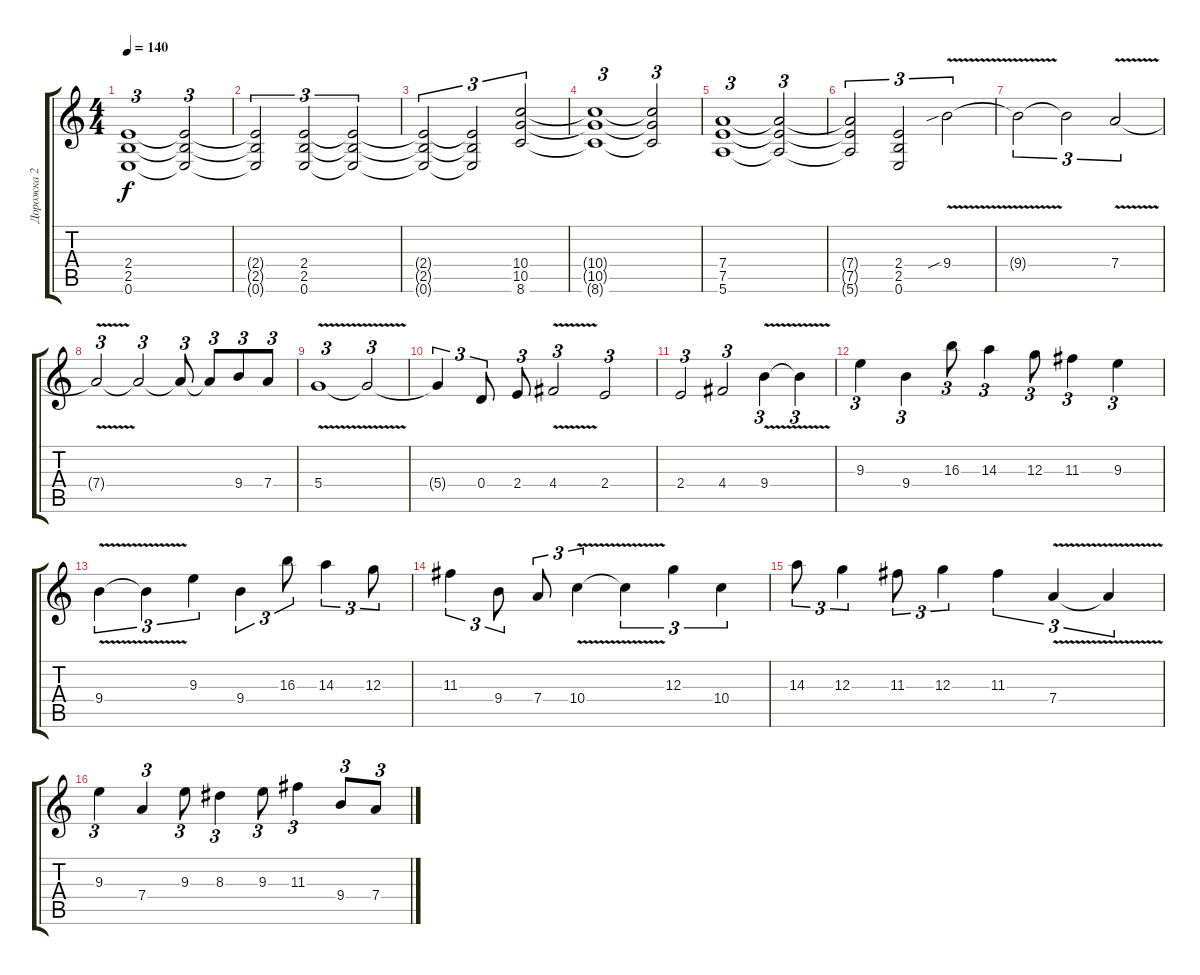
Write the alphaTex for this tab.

\track ("Дорожка 2" "Дорожка 2") {instrument overdrivenguitar}
\staff {score tabs}
\tuning (E4 B3 G3 D3 A2 E2) {hide}
\ts (4 4)
\tempo 140
\clef g2
\ks c
(2.4 2.5 0.6).1{tu (3 2) dy f instrument overdrivenguitar} (2.4{t} 2.5{t} 0.6{t}).2{tu (3 2)} |
(2.4{t} 2.5{t} 0.6{t}).2{tu (3 2)} (2.4 2.5 0.6).2{tu (3 2)} (2.4{t} 2.5{t} 0.6{t}).2{tu (3 2)} |
(2.4{t} 2.5{t} 0.6{t}).2{tu (3 2)} (2.4{t} 2.5{t} 0.6{t}).2{tu (3 2)} (10.4 10.5 8.6).2{tu (3 2)} |
(10.4{t} 10.5{t} 8.6{t}).1{tu (3 2)} (10.4{t} 10.5{t} 8.6{t}).2{tu (3 2)} |
(7.4 7.5 5.6).1{tu (3 2)} (7.4{t} 7.5{t} 5.6{t}).2{tu (3 2)} |
(7.4{t} 7.5{t} 5.6{t}).2{tu (3 2)} (2.4 2.5 0.6).2{tu (3 2)} 9.4{v sib}.2{tu (3 2)} |
9.4{t}.2{tu (3 2)} 9.4{t}.2{tu (3 2)} 7.4{v}.2{tu (3 2)} |
7.4{t}.2{tu (3 2)} 7.4{t}.2{tu (3 2)} 7.4{t}.8{tu (3 2)} 7.4{t}.8{tu (3 2)} 9.4.8{tu (3 2)} 7.4.8{tu (3 2)} |
5.4{v}.1{tu (3 2)} 5.4{t}.2{tu (3 2)} |
5.4{t}.4{tu (3 2)} 0.4.8{tu (3 2)} 2.4.8{tu (3 2)} 4.4{v}.2{tu (3 2)} 2.4.2{tu (3 2)} |
2.4.2{tu (3 2)} 4.4.2{tu (3 2)} 9.4{v}.4{tu (3 2)} 9.4{t}.4{tu (3 2)} |
9.3.4{tu (3 2)} 9.4.4{tu (3 2)} 16.3.8{tu (3 2)} 14.3.4{tu (3 2)} 12.3.8{tu (3 2)} 11.3.4{tu (3 2)} 9.3.4{tu (3 2)} |
9.4{v}.4{tu (3 2)} 9.4{t}.4{tu (3 2)} 9.3.4{tu (3 2)} 9.4.4{tu (3 2)} 16.3.8{tu (3 2)} 14.3.4{tu (3 2)} 12.3.8{tu (3 2)} |
11.3.4{tu (3 2)} 9.4.8{tu (3 2)} 7.4.8{tu (3 2)} 10.4{v}.4{tu (3 2)} 10.4{t}.4{tu (3 2)} 12.3.4{tu (3 2)} 10.4.4{tu (3 2)} |
14.3.8{tu (3 2)} 12.3.4{tu (3 2)} 11.3.8{tu (3 2)} 12.3.4{tu (3 2)} 11.3.4{tu (3 2)} 7.4{v}.4{tu (3 2)} 7.4{t}.4{tu (3 2)} |
9.3.4{tu (3 2)} 7.4.4{tu (3 2)} 9.3.8{tu (3 2)} 8.3.4{tu (3 2)} 9.3.8{tu (3 2)} 11.3.4{tu (3 2)} 9.4.8{tu (3 2)} 7.4.8{tu (3 2)}
